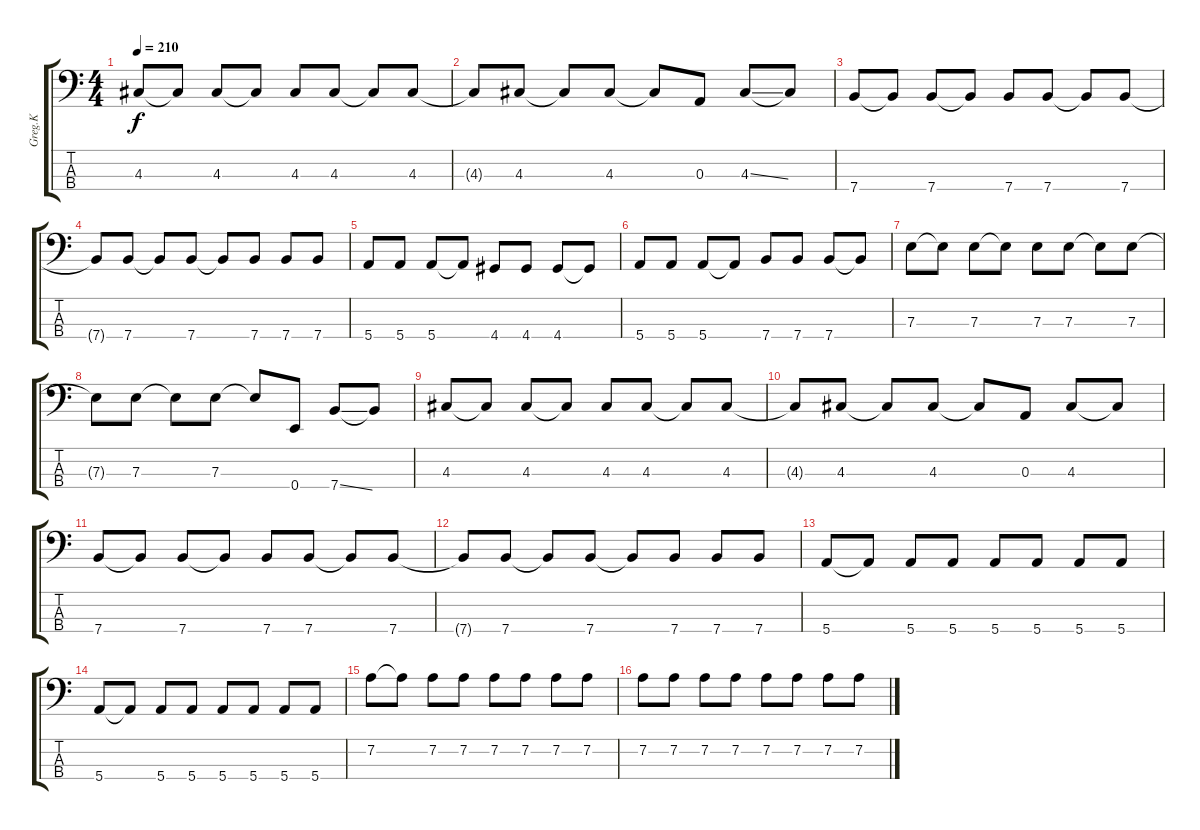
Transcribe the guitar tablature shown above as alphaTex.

\track ("Greg.K" "Greg.K") {instrument electricbassfinger}
\staff {score tabs}
\tuning (G2 D2 A1 E1) {hide}
\ts (4 4)
\tempo 210
\clef f4
\ks c
4.3.8{dy f} 4.3{t}.8 4.3.8 4.3{t}.8 4.3.8 4.3.8 4.3{t}.8 4.3.8 |
4.3{t}.8 4.3.8 4.3{t}.8 4.3.8 4.3{t}.8 0.3.8 4.3{ss}.8 4.3{t}.8 |
7.4.8 7.4{t}.8 7.4.8 7.4{t}.8 7.4.8 7.4.8 7.4{t}.8 7.4.8 |
7.4{t}.8 7.4.8 7.4{t}.8 7.4.8 7.4{t}.8 7.4.8 7.4.8 7.4.8 |
5.4.8 5.4.8 5.4.8 5.4{t}.8 4.4.8 4.4.8 4.4.8 4.4{t}.8 |
5.4.8 5.4.8 5.4.8 5.4{t}.8 7.4.8 7.4.8 7.4.8 7.4{t}.8 |
7.3.8 7.3{t}.8 7.3.8 7.3{t}.8 7.3.8 7.3.8 7.3{t}.8 7.3.8 |
7.3{t}.8 7.3.8 7.3{t}.8 7.3.8 7.3{t}.8 0.4.8 7.4{ss}.8 7.4{t}.8 |
4.3.8 4.3{t}.8 4.3.8 4.3{t}.8 4.3.8 4.3.8 4.3{t}.8 4.3.8 |
4.3{t}.8 4.3.8 4.3{t}.8 4.3.8 4.3{t}.8 0.3.8 4.3.8 4.3{t}.8 |
7.4.8 7.4{t}.8 7.4.8 7.4{t}.8 7.4.8 7.4.8 7.4{t}.8 7.4.8 |
7.4{t}.8 7.4.8 7.4{t}.8 7.4.8 7.4{t}.8 7.4.8 7.4.8 7.4.8 |
5.4.8 5.4{t}.8 5.4.8 5.4.8 5.4.8 5.4.8 5.4.8 5.4.8 |
5.4.8 5.4{t}.8 5.4.8 5.4.8 5.4.8 5.4.8 5.4.8 5.4.8 |
7.2.8 7.2{t}.8 7.2.8 7.2.8 7.2.8 7.2.8 7.2.8 7.2.8 |
7.2.8 7.2.8 7.2.8 7.2.8 7.2.8 7.2.8 7.2.8 7.2.8
